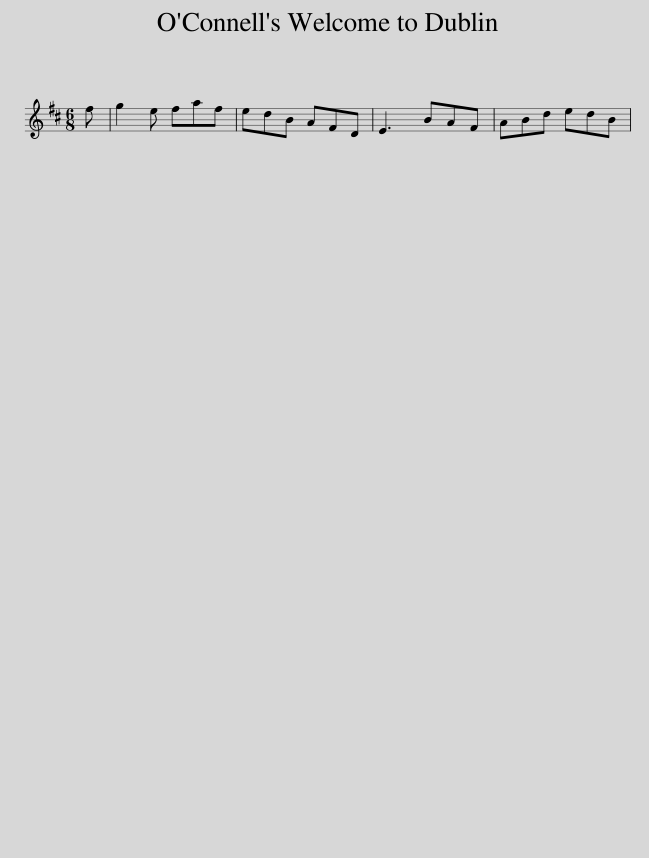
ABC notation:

X:1
L:1/8
M:6/8
I:linebreak $
K:D
V:1 treble
V:1
 f | g2 e faf | edB AFD | E3 BAF | ABd edB | %5
